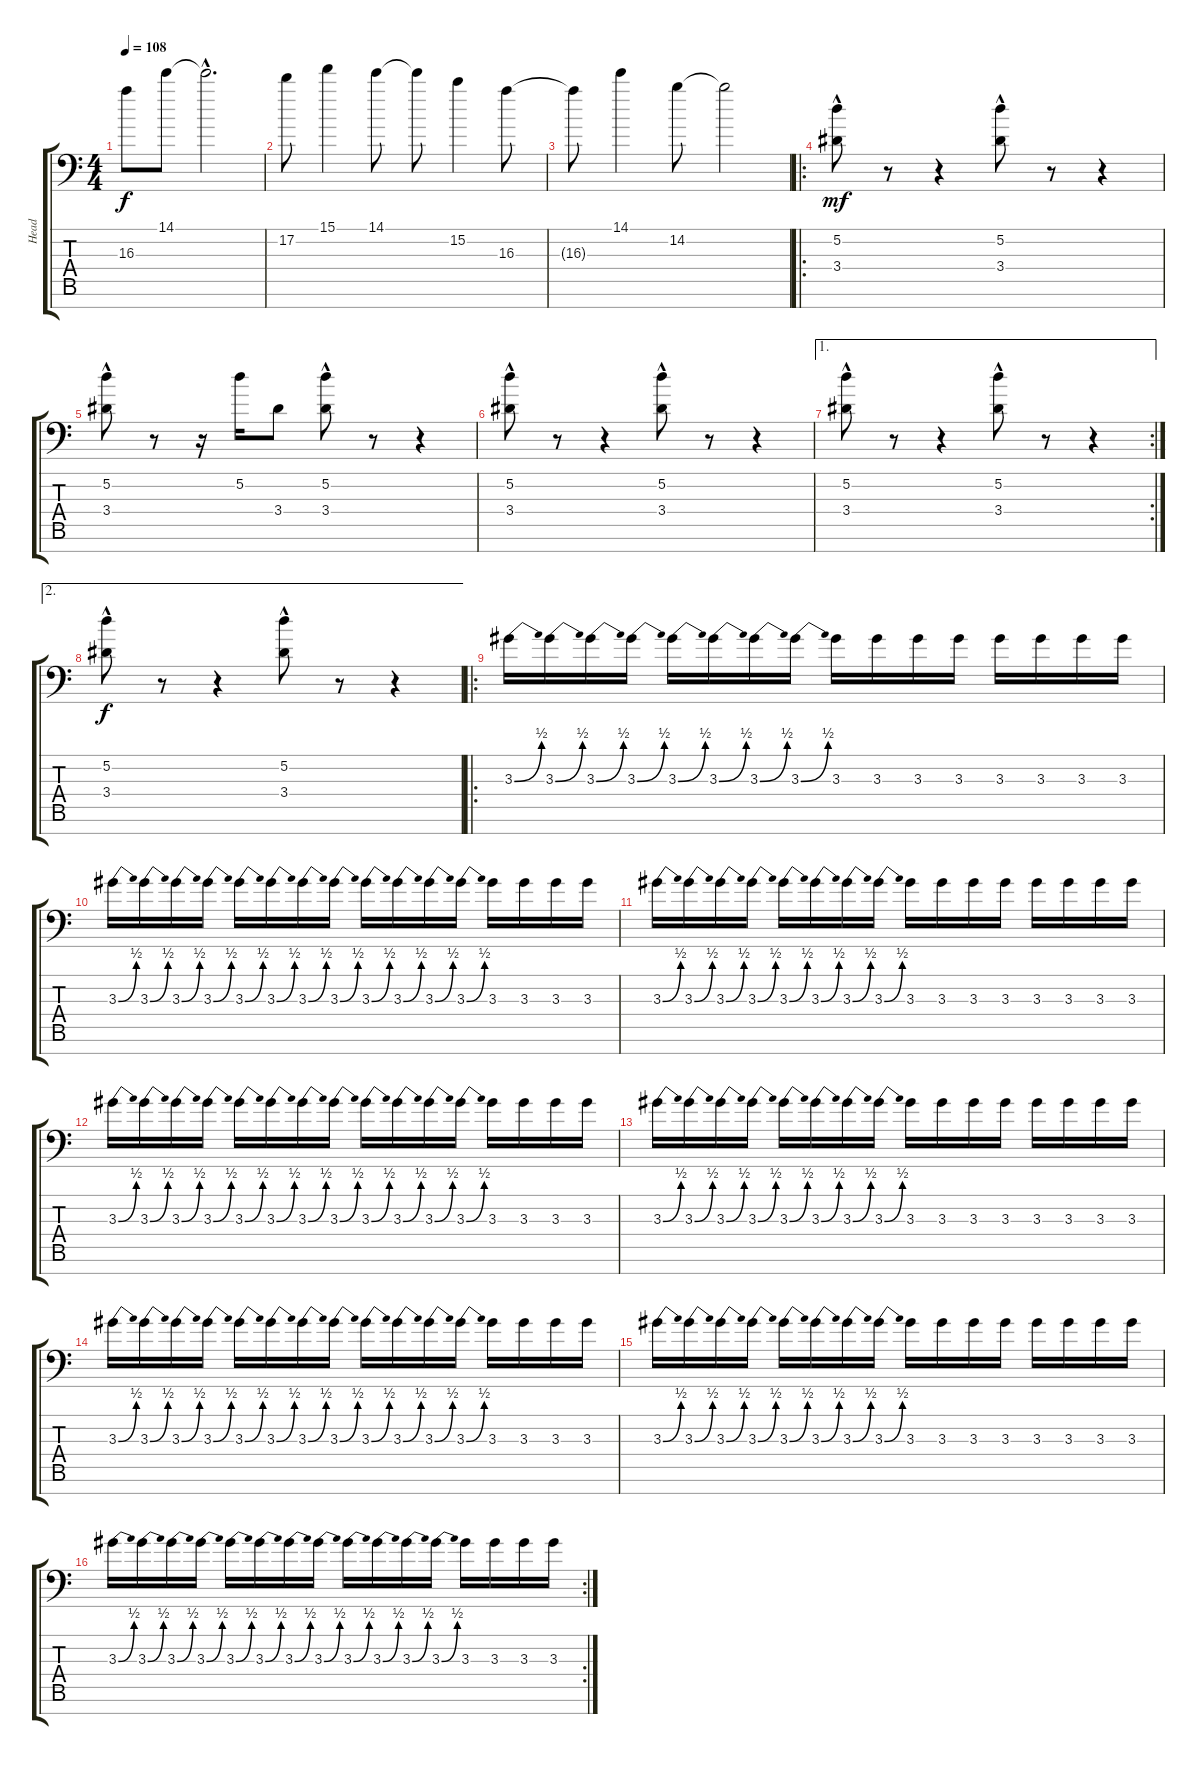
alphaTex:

\track ("Head" "Head") {instrument distortionguitar}
\staff {score tabs}
\tuning (D4 A3 F3 C3 G2 D2 A1) {hide}
\ts (4 4)
\tempo 108
\clef f4
\ks c
16.3{t}.8{dy f} 14.1.8 14.1{hac t}.2{d} |
17.2.8 15.1.4 14.1.8 14.1{t}.8 15.2.4 16.3.8 |
16.3{t}.8 14.1.4 14.2.8 14.2{t}.2 |
\ro
(5.2{hac} 3.4{hac}).8{dy mf instrument distortionguitar} r.8 r.4 (5.2{hac} 3.4{hac}).8 r.8 r.4 |
(5.2{hac} 3.4{hac}).8 r.8 r.16 5.2.16 3.4.8 (5.2{hac} 3.4{hac}).8 r.8 r.4 |
(5.2{hac} 3.4{hac}).8 r.8 r.4 (5.2{hac} 3.4{hac}).8 r.8 r.4 |
\ae 1
\rc 2
(5.2{hac} 3.4{hac}).8 r.8 r.4 (5.2{hac} 3.4{hac}).8 r.8 r.4 |
\ae 2
(5.2{hac} 3.4{hac}).8{dy f} r.8 r.4 (5.2{hac} 3.4{hac}).8 r.8 r.4 |
\ro
3.3{be (bend 0 0 60 2)}.16 3.3{be (bend 0 0 60 2)}.16 3.3{be (bend 0 0 60 2)}.16 3.3{be (bend 0 0 60 2)}.16 3.3{be (bend 0 0 60 2)}.16 3.3{be (bend 0 0 60 2)}.16 3.3{be (bend 0 0 60 2)}.16 3.3{be (bend 0 0 60 2)}.16 3.3.16 3.3.16 3.3.16 3.3.16 3.3.16 3.3.16 3.3.16 3.3.16 |
3.3{be (bend 0 0 60 2)}.16 3.3{be (bend 0 0 60 2)}.16 3.3{be (bend 0 0 60 2)}.16 3.3{be (bend 0 0 60 2)}.16 3.3{be (bend 0 0 60 2)}.16 3.3{be (bend 0 0 60 2)}.16 3.3{be (bend 0 0 60 2)}.16 3.3{be (bend 0 0 60 2)}.16 3.3{be (bend 0 0 60 2)}.16 3.3{be (bend 0 0 60 2)}.16 3.3{be (bend 0 0 60 2)}.16 3.3{be (bend 0 0 60 2)}.16 3.3.16 3.3.16 3.3.16 3.3.16 |
3.3{be (bend 0 0 60 2)}.16 3.3{be (bend 0 0 60 2)}.16 3.3{be (bend 0 0 60 2)}.16 3.3{be (bend 0 0 60 2)}.16 3.3{be (bend 0 0 60 2)}.16 3.3{be (bend 0 0 60 2)}.16 3.3{be (bend 0 0 60 2)}.16 3.3{be (bend 0 0 60 2)}.16 3.3.16 3.3.16 3.3.16 3.3.16 3.3.16 3.3.16 3.3.16 3.3.16 |
3.3{be (bend 0 0 60 2)}.16 3.3{be (bend 0 0 60 2)}.16 3.3{be (bend 0 0 60 2)}.16 3.3{be (bend 0 0 60 2)}.16 3.3{be (bend 0 0 60 2)}.16 3.3{be (bend 0 0 60 2)}.16 3.3{be (bend 0 0 60 2)}.16 3.3{be (bend 0 0 60 2)}.16 3.3{be (bend 0 0 60 2)}.16 3.3{be (bend 0 0 60 2)}.16 3.3{be (bend 0 0 60 2)}.16 3.3{be (bend 0 0 60 2)}.16 3.3.16 3.3.16 3.3.16 3.3.16 |
3.3{be (bend 0 0 60 2)}.16 3.3{be (bend 0 0 60 2)}.16 3.3{be (bend 0 0 60 2)}.16 3.3{be (bend 0 0 60 2)}.16 3.3{be (bend 0 0 60 2)}.16 3.3{be (bend 0 0 60 2)}.16 3.3{be (bend 0 0 60 2)}.16 3.3{be (bend 0 0 60 2)}.16 3.3.16 3.3.16 3.3.16 3.3.16 3.3.16 3.3.16 3.3.16 3.3.16 |
3.3{be (bend 0 0 60 2)}.16 3.3{be (bend 0 0 60 2)}.16 3.3{be (bend 0 0 60 2)}.16 3.3{be (bend 0 0 60 2)}.16 3.3{be (bend 0 0 60 2)}.16 3.3{be (bend 0 0 60 2)}.16 3.3{be (bend 0 0 60 2)}.16 3.3{be (bend 0 0 60 2)}.16 3.3{be (bend 0 0 60 2)}.16 3.3{be (bend 0 0 60 2)}.16 3.3{be (bend 0 0 60 2)}.16 3.3{be (bend 0 0 60 2)}.16 3.3.16 3.3.16 3.3.16 3.3.16 |
3.3{be (bend 0 0 60 2)}.16 3.3{be (bend 0 0 60 2)}.16 3.3{be (bend 0 0 60 2)}.16 3.3{be (bend 0 0 60 2)}.16 3.3{be (bend 0 0 60 2)}.16 3.3{be (bend 0 0 60 2)}.16 3.3{be (bend 0 0 60 2)}.16 3.3{be (bend 0 0 60 2)}.16 3.3.16 3.3.16 3.3.16 3.3.16 3.3.16 3.3.16 3.3.16 3.3.16 |
\rc 2
3.3{be (bend 0 0 60 2)}.16 3.3{be (bend 0 0 60 2)}.16 3.3{be (bend 0 0 60 2)}.16 3.3{be (bend 0 0 60 2)}.16 3.3{be (bend 0 0 60 2)}.16 3.3{be (bend 0 0 60 2)}.16 3.3{be (bend 0 0 60 2)}.16 3.3{be (bend 0 0 60 2)}.16 3.3{be (bend 0 0 60 2)}.16 3.3{be (bend 0 0 60 2)}.16 3.3{be (bend 0 0 60 2)}.16 3.3{be (bend 0 0 60 2)}.16 3.3.16 3.3.16 3.3.16 3.3.16
